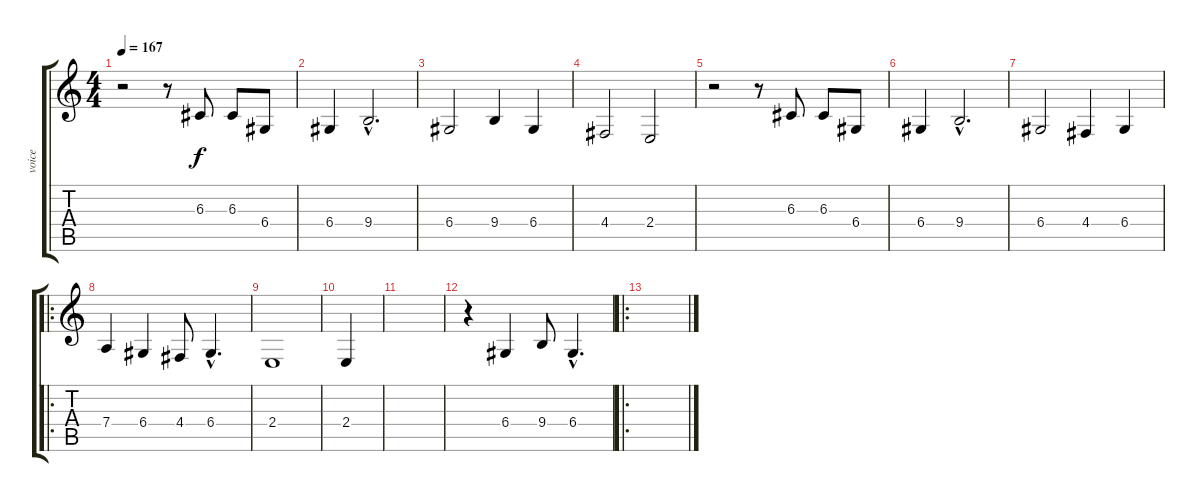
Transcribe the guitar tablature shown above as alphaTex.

\track ("voice" "voice") {instrument pad1newage}
\staff {score tabs}
\tuning (E4 B3 G3 D3 A2 E2) {hide}
\ts (4 4)
\tempo 167
\clef g2
\ks c
r.2{dy f} r.8 6.3.8 6.3.8 6.4.8 |
6.4.4 9.4{hac}.2{d} |
6.4.2 9.4.4 6.4.4 |
4.4.2 2.4.2 |
r.2 r.8 6.3.8 6.3.8 6.4.8 |
6.4.4 9.4{hac}.2{d} |
6.4.2 4.4.4 6.4.4 |
\ro
7.4.4 6.4.4 4.4.8 6.4{hac}.4{d} |
2.4.1 |
2.4.4 |
|
r.4 6.4.4 9.4.8 6.4{hac}.4{d} |
\ro
